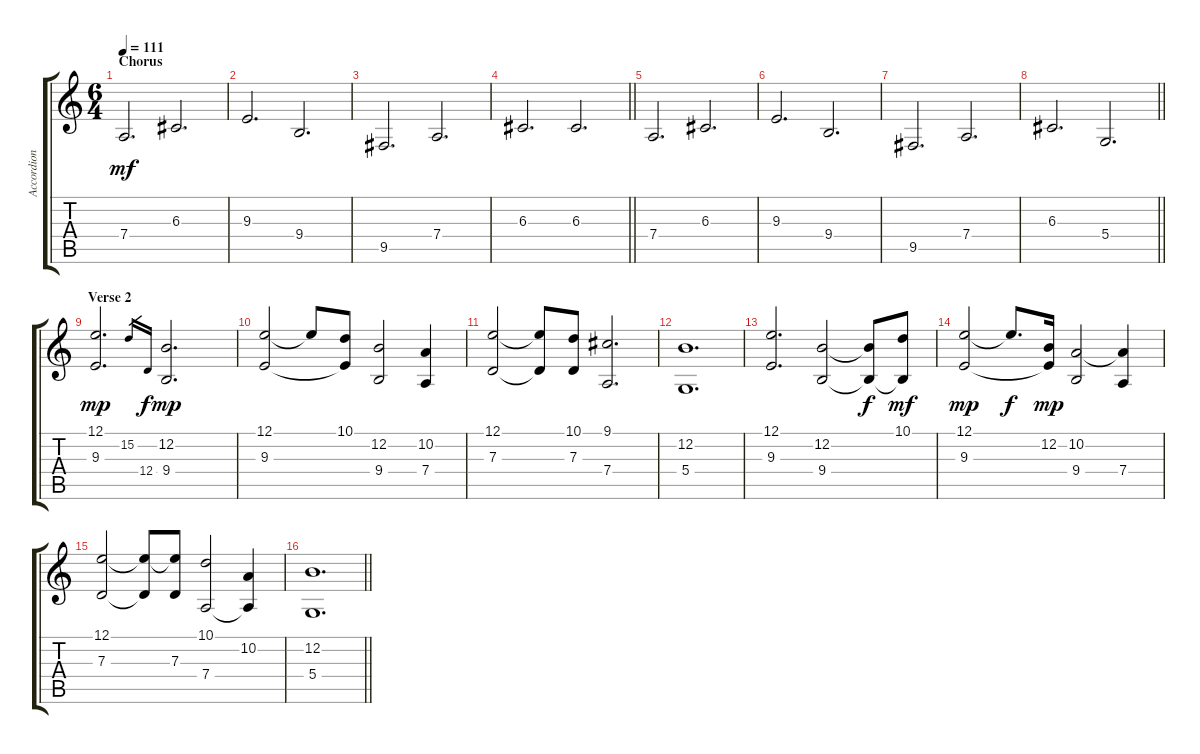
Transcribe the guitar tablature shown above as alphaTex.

\track ("Accordion" "Accordion") {instrument tangoaccordion}
\staff {score tabs}
\tuning (E4 B3 G3 D3 A2 E2) {hide}
\ts (6 4)
\section ("" "Chorus")
\tempo 111
\clef g2
\ks c
7.4.2{d dy mf} 6.3.2{d} |
9.3.2{d} 9.4.2{d} |
9.5.2{d} 7.4.2{d} |
\barLineRight lightlight
6.3.2{d} 6.3.2{d} |
7.4.2{d} 6.3.2{d} |
9.3.2{d} 9.4.2{d} |
9.5.2{d} 7.4.2{d} |
\barLineRight lightlight
6.3.2{d} 5.4.2{d} |
\section ("" "Verse 2")
(12.1 9.3).2{d dy mp} 15.2.16{gr} 12.4.16{gr dy f} (12.2 9.4).2{d dy mp} |
(12.1 9.3).2 12.1{t}.8 (10.1 9.3{t}).8 (12.2 9.4).2 (10.2 7.4).4 |
(12.1 7.3).2 (12.1{t} 7.3{t}).8 (10.1 7.3).8 (9.1 7.4).2{d} |
(12.2 5.4).1{d} |
(12.1 9.3).2{d} (12.2 9.4).2 (12.2{t} 9.4{t}).8{dy f} (10.1 9.4{t}).8{dy mf} |
(12.1 9.3).2{dy mp} 12.1{t}.8{d dy f} (12.2 9.3{t}).16{dy mp} (10.2 9.4).2 (10.2{t} 7.4).4 |
(12.1 7.3).2 (12.1{t} 7.3{t}).8 (12.1{t} 7.3).8 (10.1 7.4).2 (10.2 7.4{t}).4 |
\barLineRight lightlight
(12.2 5.4).1{d}
